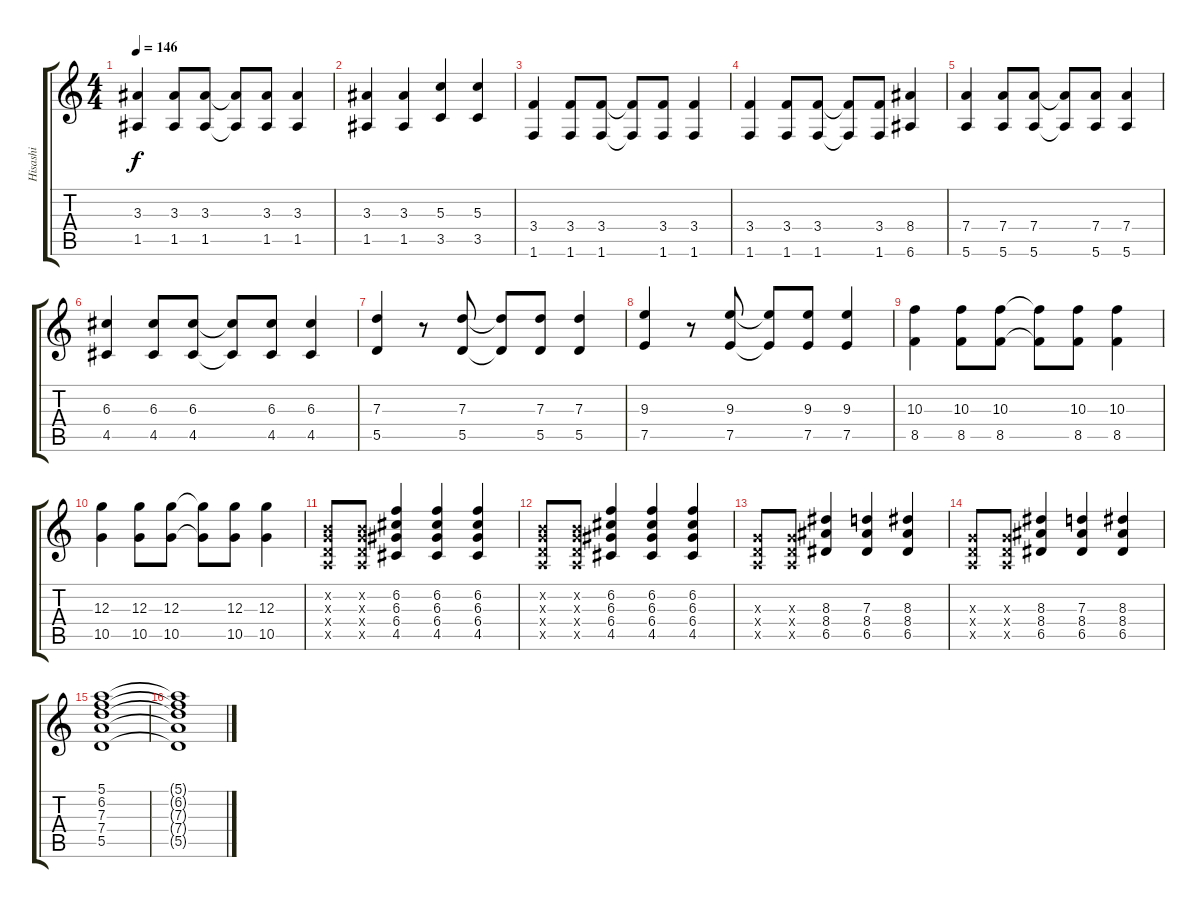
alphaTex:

\track ("Hisashi" "Hisashi") {instrument distortionguitar}
\staff {score tabs}
\tuning (E4 B3 G3 D3 A2 E2) {hide}
\ts (4 4)
\tempo 146
\clef g2
\ks c
(3.3 1.5).4{dy f} (3.3 1.5).8 (3.3 1.5).8 (3.3{t} 1.5{t}).8 (3.3 1.5).8 (3.3 1.5).4 |
(3.3 1.5).4 (3.3 1.5).4 (5.3 3.5).4 (5.3 3.5).4 |
(3.4 1.6).4 (3.4 1.6).8 (3.4 1.6).8 (3.4{t} 1.6{t}).8 (3.4 1.6).8 (3.4 1.6).4 |
(3.4 1.6).4 (3.4 1.6).8 (3.4 1.6).8 (3.4{t} 1.6{t}).8 (3.4 1.6).8 (8.4 6.6).4 |
(7.4 5.6).4 (7.4 5.6).8 (7.4 5.6).8 (7.4{t} 5.6{t}).8 (7.4 5.6).8 (7.4 5.6).4 |
(6.3 4.5).4 (6.3 4.5).8 (6.3 4.5).8 (6.3{t} 4.5{t}).8 (6.3 4.5).8 (6.3 4.5).4 |
(7.3 5.5).4 r.8 (7.3 5.5).8 (7.3{t} 5.5{t}).8 (7.3 5.5).8 (7.3 5.5).4 |
(9.3 7.5).4 r.8 (9.3 7.5).8 (9.3{t} 7.5{t}).8 (9.3 7.5).8 (9.3 7.5).4 |
(10.3 8.5).4 (10.3 8.5).8 (10.3 8.5).8 (10.3{t} 8.5{t}).8 (10.3 8.5).8 (10.3 8.5).4 |
(12.3 10.5).4 (12.3 10.5).8 (12.3 10.5).8 (12.3{t} 10.5{t}).8 (12.3 10.5).8 (12.3 10.5).4 |
(0.2{x} 0.3{x} 0.4{x} 0.5{x}).8 (0.2{x} 0.3{x} 0.4{x} 0.5{x}).8 (6.2 6.3 6.4 4.5).4 (6.2 6.3 6.4 4.5).4 (6.2 6.3 6.4 4.5).4 |
(0.2{x} 0.3{x} 0.4{x} 0.5{x}).8 (0.2{x} 0.3{x} 0.4{x} 0.5{x}).8 (6.2 6.3 6.4 4.5).4 (6.2 6.3 6.4 4.5).4 (6.2 6.3 6.4 4.5).4 |
(0.3{x} 0.4{x} 0.5{x}).8 (0.3{x} 0.4{x} 0.5{x}).8 (8.3 8.4 6.5).4 (7.3 8.4 6.5).4 (8.3 8.4 6.5).4 |
(0.3{x} 0.4{x} 0.5{x}).8 (0.3{x} 0.4{x} 0.5{x}).8 (8.3 8.4 6.5).4 (7.3 8.4 6.5).4 (8.3 8.4 6.5).4 |
(5.1 6.2 7.3 7.4 5.5).1 |
(5.1{t} 6.2{t} 7.3{t} 7.4{t} 5.5{t}).1
